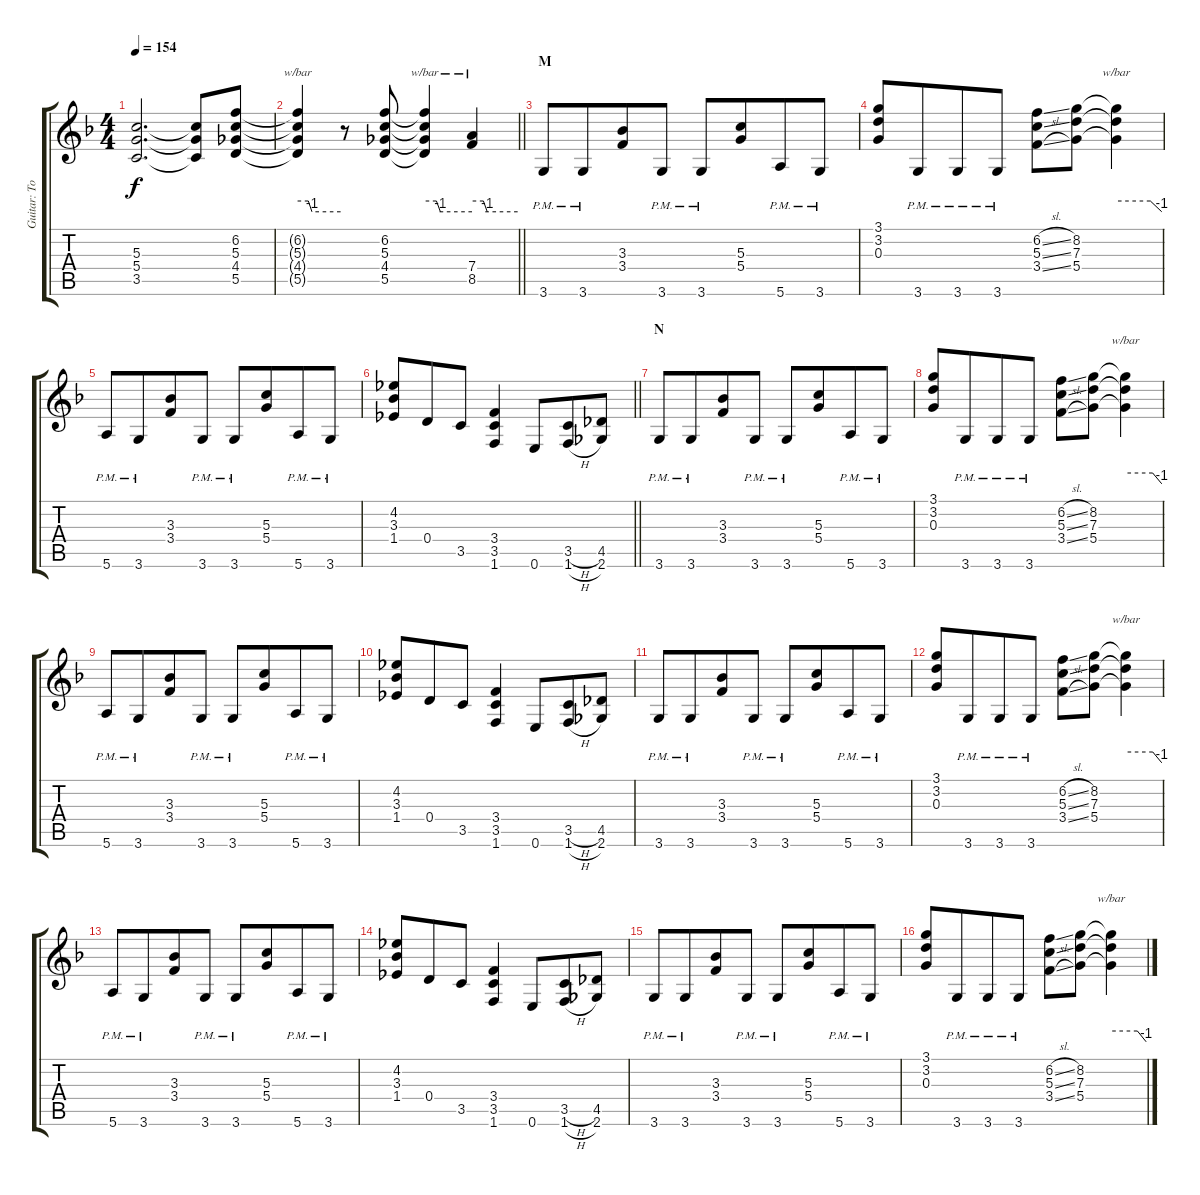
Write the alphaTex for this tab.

\track ("Guitar: Tony" "Guitar: To") {instrument distortionguitar}
\staff {score tabs}
\tuning (E4 B3 G3 D3 A2 E2) {hide}
\ts (4 4)
\tempo 154
\clef g2
\ks f
(5.3{t} 5.4{t} 3.5{t}).2{d dy f} (5.3{t} 5.4{t} 3.5{t}).8 (6.2 5.3 4.4 5.5).8 |
\barLineRight lightlight
(6.2{t} 5.3{t} 4.4{t} 5.5{t}).4{tbe (custom default 0 0 15 0 20 -4 60 -4)} r.8 (6.2 5.3 4.4 5.5).8 (6.2{t} 5.3{t} 4.4{t} 5.5{t}).4{tbe (custom default 0 0 15 0 20 -4 60 -4)} (7.4 8.5).4{tbe (custom default 0 0 15 0 20 -4 60 -4)} |
\section ("" "M")
3.6{pm}.8 3.6{pm}.8{beam merge} (3.3 3.4).8 3.6{pm}.8 3.6{pm}.8 (5.3 5.4).8{beam merge} 5.6{pm}.8 3.6{pm}.8 |
(3.1 3.2 0.3).8 3.6{pm}.8{beam merge} 3.6{pm}.8 3.6{pm}.8 (6.2{sl} 5.3{sl} 3.4{sl}).8 (8.2 7.3 5.4).8{beam merge} (8.2{t} 7.3{t} 5.4{t}).4{tbe (custom default 0 0 45 0 60 -4)} |
5.6{pm}.8 3.6{pm}.8{beam merge} (3.3 3.4).8 3.6{pm}.8 3.6{pm}.8 (5.3 5.4).8{beam merge} 5.6{pm}.8 3.6{pm}.8 |
\barLineRight lightlight
(4.2 3.3 1.4).8 0.4.8{beam merge} 3.5.8 (3.4 3.5 1.6).4 0.6.8{beam merge} (3.5{h} 1.6{h}).8 (4.5 2.6).8 |
\section ("" "N")
3.6{pm}.8 3.6{pm}.8{beam merge} (3.3 3.4).8 3.6{pm}.8 3.6{pm}.8 (5.3 5.4).8{beam merge} 5.6{pm}.8 3.6{pm}.8 |
(3.1 3.2 0.3).8 3.6{pm}.8{beam merge} 3.6{pm}.8 3.6{pm}.8 (6.2{sl} 5.3{sl} 3.4{sl}).8 (8.2 7.3 5.4).8{beam merge} (8.2{t} 7.3{t} 5.4{t}).4{tbe (custom default 0 0 45 0 60 -4)} |
5.6{pm}.8 3.6{pm}.8{beam merge} (3.3 3.4).8 3.6{pm}.8 3.6{pm}.8 (5.3 5.4).8{beam merge} 5.6{pm}.8 3.6{pm}.8 |
(4.2 3.3 1.4).8 0.4.8{beam merge} 3.5.8 (3.4 3.5 1.6).4 0.6.8{beam merge} (3.5{h} 1.6{h}).8 (4.5 2.6).8 |
3.6{pm}.8 3.6{pm}.8{beam merge} (3.3 3.4).8 3.6{pm}.8 3.6{pm}.8 (5.3 5.4).8{beam merge} 5.6{pm}.8 3.6{pm}.8 |
(3.1 3.2 0.3).8 3.6{pm}.8{beam merge} 3.6{pm}.8 3.6{pm}.8 (6.2{sl} 5.3{sl} 3.4{sl}).8 (8.2 7.3 5.4).8{beam merge} (8.2{t} 7.3{t} 5.4{t}).4{tbe (custom default 0 0 45 0 60 -4)} |
5.6{pm}.8 3.6{pm}.8{beam merge} (3.3 3.4).8 3.6{pm}.8 3.6{pm}.8 (5.3 5.4).8{beam merge} 5.6{pm}.8 3.6{pm}.8 |
(4.2 3.3 1.4).8 0.4.8{beam merge} 3.5.8 (3.4 3.5 1.6).4 0.6.8{beam merge} (3.5{h} 1.6{h}).8 (4.5 2.6).8 |
3.6{pm}.8 3.6{pm}.8{beam merge} (3.3 3.4).8 3.6{pm}.8 3.6{pm}.8 (5.3 5.4).8{beam merge} 5.6{pm}.8 3.6{pm}.8 |
(3.1 3.2 0.3).8 3.6{pm}.8{beam merge} 3.6{pm}.8 3.6{pm}.8 (6.2{sl} 5.3{sl} 3.4{sl}).8 (8.2 7.3 5.4).8{beam merge} (8.2{t} 7.3{t} 5.4{t}).4{tbe (custom default 0 0 45 0 60 -4)}
